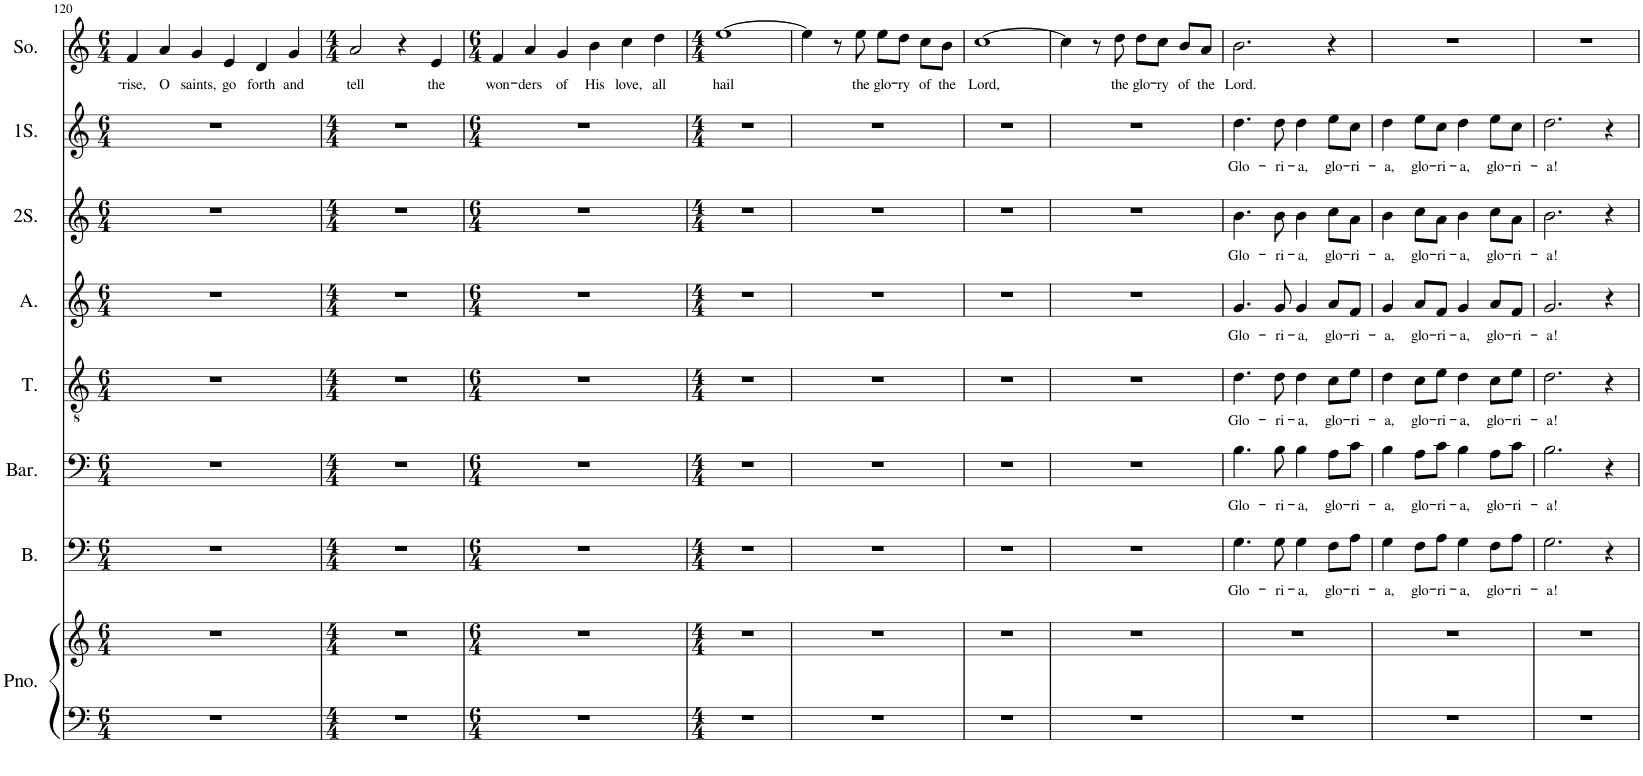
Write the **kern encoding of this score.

**kern	**kern	**kern	**text	**kern	**text	**kern	**text	**kern	**text	**kern	**text	**kern	**text	**kern	**text
*part8	*part8	*part7	*part7	*part6	*part6	*part5	*part5	*part4	*part4	*part3	*part3	*part2	*part2	*part1	*part1
*staff9	*staff8	*staff7	*staff7	*staff6	*staff6	*staff5	*staff5	*staff4	*staff4	*staff3	*staff3	*staff2	*staff2	*staff1	*staff1
*I"Piano	*	*I"Bass	*	*I"Baritone	*	*I"Tenor	*	*I"Alto	*	*I"2.Soprano	*	*I"1.Soprano	*	*I"Solo	*
*I'Pno.	*	*I'B.	*	*I'Bar.	*	*I'T.	*	*I'A.	*	*I'2S.	*	*I'1S.	*	*I'So.	*
!!LO:PB:g=z
*clefF4	*clefG2	*clefF4	*	*clefF4	*	*clefGv2	*	*clefG2	*	*clefG2	*	*clefG2	*	*clefG2	*
*k[]	*k[]	*k[]	*	*k[]	*	*k[]	*	*k[]	*	*k[]	*	*k[]	*	*k[]	*
*M6/4	*M6/4	*M6/4	*	*M6/4	*	*M6/4	*	*M6/4	*	*M6/4	*	*M6/4	*	*M6/4	*
=120	=120	=120	=120	=120	=120	=120	=120	=120	=120	=120	=120	=120	=120	=120	=120
!	!	!	!	!	!	!	!	!	!	!	!	!	!	!	!LO:LY:b
1.r	1.r	1.r	.	1.r	.	1.r	.	1.r	.	1.r	.	1.r	.	4f/	-rise,
!	!	!	!	!	!	!	!	!	!	!	!	!	!	!	!LO:LY:b
.	.	.	.	.	.	.	.	.	.	.	.	.	.	4a/	O
!	!	!	!	!	!	!	!	!	!	!	!	!	!	!	!LO:LY:b
.	.	.	.	.	.	.	.	.	.	.	.	.	.	4g/	saints,
!	!	!	!	!	!	!	!	!	!	!	!	!	!	!	!LO:LY:b
.	.	.	.	.	.	.	.	.	.	.	.	.	.	4e/	go
!	!	!	!	!	!	!	!	!	!	!	!	!	!	!	!LO:LY:b
.	.	.	.	.	.	.	.	.	.	.	.	.	.	4d/	forth
!	!	!	!	!	!	!	!	!	!	!	!	!	!	!	!LO:LY:b
.	.	.	.	.	.	.	.	.	.	.	.	.	.	4g/	and
=121	=121	=121	=121	=121	=121	=121	=121	=121	=121	=121	=121	=121	=121	=121	=121
*M4/4	*M4/4	*M4/4	*	*M4/4	*	*M4/4	*	*M4/4	*	*M4/4	*	*M4/4	*	*M4/4	*
!	!	!	!	!	!	!	!	!	!	!	!	!	!	!	!LO:LY:b
1r	1r	1r	.	1r	.	1r	.	1r	.	1r	.	1r	.	2a/	tell
.	.	.	.	.	.	.	.	.	.	.	.	.	.	4r	.
!	!	!	!	!	!	!	!	!	!	!	!	!	!	!	!LO:LY:b
.	.	.	.	.	.	.	.	.	.	.	.	.	.	4e/	the
=122	=122	=122	=122	=122	=122	=122	=122	=122	=122	=122	=122	=122	=122	=122	=122
*M6/4	*M6/4	*M6/4	*	*M6/4	*	*M6/4	*	*M6/4	*	*M6/4	*	*M6/4	*	*M6/4	*
!	!	!	!	!	!	!	!	!	!	!	!	!	!	!	!LO:LY:b
1.r	1.r	1.r	.	1.r	.	1.r	.	1.r	.	1.r	.	1.r	.	4f/	won-
!	!	!	!	!	!	!	!	!	!	!	!	!	!	!	!LO:LY:b
.	.	.	.	.	.	.	.	.	.	.	.	.	.	4a/	-ders
!	!	!	!	!	!	!	!	!	!	!	!	!	!	!	!LO:LY:b
.	.	.	.	.	.	.	.	.	.	.	.	.	.	4g/	of
!	!	!	!	!	!	!	!	!	!	!	!	!	!	!	!LO:LY:b
.	.	.	.	.	.	.	.	.	.	.	.	.	.	4b\	His
!	!	!	!	!	!	!	!	!	!	!	!	!	!	!	!LO:LY:b
.	.	.	.	.	.	.	.	.	.	.	.	.	.	4cc\	love,
!	!	!	!	!	!	!	!	!	!	!	!	!	!	!	!LO:LY:b
.	.	.	.	.	.	.	.	.	.	.	.	.	.	4dd\	all
=123	=123	=123	=123	=123	=123	=123	=123	=123	=123	=123	=123	=123	=123	=123	=123
*M4/4	*M4/4	*M4/4	*	*M4/4	*	*M4/4	*	*M4/4	*	*M4/4	*	*M4/4	*	*M4/4	*
!	!	!	!	!	!	!	!	!	!	!	!	!	!	!	!LO:LY:b
1r	1r	1r	.	1r	.	1r	.	1r	.	1r	.	1r	.	[1ee	hail
=124	=124	=124	=124	=124	=124	=124	=124	=124	=124	=124	=124	=124	=124	=124	=124
1r	1r	1r	.	1r	.	1r	.	1r	.	1r	.	1r	.	4ee\]	.
.	.	.	.	.	.	.	.	.	.	.	.	.	.	8r	.
!	!	!	!	!	!	!	!	!	!	!	!	!	!	!	!LO:LY:b
.	.	.	.	.	.	.	.	.	.	.	.	.	.	8ee\	the
!	!	!	!	!	!	!	!	!	!	!	!	!	!	!	!LO:LY:b
.	.	.	.	.	.	.	.	.	.	.	.	.	.	8ee\L	glo-
!	!	!	!	!	!	!	!	!	!	!	!	!	!	!	!LO:LY:b
.	.	.	.	.	.	.	.	.	.	.	.	.	.	8dd\J	-ry
!	!	!	!	!	!	!	!	!	!	!	!	!	!	!	!LO:LY:b
.	.	.	.	.	.	.	.	.	.	.	.	.	.	8cc\L	of
!	!	!	!	!	!	!	!	!	!	!	!	!	!	!	!LO:LY:b
.	.	.	.	.	.	.	.	.	.	.	.	.	.	8b\J	the
=125	=125	=125	=125	=125	=125	=125	=125	=125	=125	=125	=125	=125	=125	=125	=125
!	!	!	!	!	!	!	!	!	!	!	!	!	!	!	!LO:LY:b
1r	1r	1r	.	1r	.	1r	.	1r	.	1r	.	1r	.	[1cc	Lord,
=126	=126	=126	=126	=126	=126	=126	=126	=126	=126	=126	=126	=126	=126	=126	=126
1r	1r	1r	.	1r	.	1r	.	1r	.	1r	.	1r	.	4cc\]	.
.	.	.	.	.	.	.	.	.	.	.	.	.	.	8r	.
!	!	!	!	!	!	!	!	!	!	!	!	!	!	!	!LO:LY:b
.	.	.	.	.	.	.	.	.	.	.	.	.	.	8dd\	the
!	!	!	!	!	!	!	!	!	!	!	!	!	!	!	!LO:LY:b
.	.	.	.	.	.	.	.	.	.	.	.	.	.	8dd\L	glo-
!	!	!	!	!	!	!	!	!	!	!	!	!	!	!	!LO:LY:b
.	.	.	.	.	.	.	.	.	.	.	.	.	.	8cc\J	-ry
!	!	!	!	!	!	!	!	!	!	!	!	!	!	!	!LO:LY:b
.	.	.	.	.	.	.	.	.	.	.	.	.	.	8b/L	of
!	!	!	!	!	!	!	!	!	!	!	!	!	!	!	!LO:LY:b
.	.	.	.	.	.	.	.	.	.	.	.	.	.	8a/J	the
=127	=127	=127	=127	=127	=127	=127	=127	=127	=127	=127	=127	=127	=127	=127	=127
!	!	!	!LO:LY:b	!	!LO:LY:b	!	!LO:LY:b	!	!LO:LY:b	!	!LO:LY:b	!	!LO:LY:b	!	!LO:LY:b
1r	1r	4.G\	Glo-	4.B\	Glo-	4.d\	Glo-	4.g/	Glo-	4.b\	Glo-	4.dd\	Glo-	2.b\	Lord.
!	!	!	!LO:LY:b	!	!LO:LY:b	!	!LO:LY:b	!	!LO:LY:b	!	!LO:LY:b	!	!LO:LY:b	!	!
.	.	8G\	-ri-	8B\	-ri-	8d\	-ri-	8g/	-ri-	8b\	-ri-	8dd\	-ri-	.	.
!	!	!	!LO:LY:b	!	!LO:LY:b	!	!LO:LY:b	!	!LO:LY:b	!	!LO:LY:b	!	!LO:LY:b	!	!
.	.	4G\	-a,	4B\	-a,	4d\	-a,	4g/	-a,	4b\	-a,	4dd\	-a,	.	.
!	!	!	!LO:LY:b	!	!LO:LY:b	!	!LO:LY:b	!	!LO:LY:b	!	!LO:LY:b	!	!LO:LY:b	!	!
.	.	8F\L	glo-	8A\L	glo-	8c\L	glo-	8a/L	glo-	8cc\L	glo-	8ee\L	glo-	4r	.
!	!	!	!LO:LY:b	!	!LO:LY:b	!	!LO:LY:b	!	!LO:LY:b	!	!LO:LY:b	!	!LO:LY:b	!	!
.	.	8A\J	-ri-	8c\J	-ri-	8e\J	-ri-	8f/J	-ri-	8a\J	-ri-	8cc\J	-ri-	.	.
=128	=128	=128	=128	=128	=128	=128	=128	=128	=128	=128	=128	=128	=128	=128	=128
!	!	!	!LO:LY:b	!	!LO:LY:b	!	!LO:LY:b	!	!LO:LY:b	!	!LO:LY:b	!	!LO:LY:b	!	!
1r	1r	4G\	-a,	4B\	-a,	4d\	-a,	4g/	-a,	4b\	-a,	4dd\	-a,	1r	.
!	!	!	!LO:LY:b	!	!LO:LY:b	!	!LO:LY:b	!	!LO:LY:b	!	!LO:LY:b	!	!LO:LY:b	!	!
.	.	8F\L	glo-	8A\L	glo-	8c\L	glo-	8a/L	glo-	8cc\L	glo-	8ee\L	glo-	.	.
!	!	!	!LO:LY:b	!	!LO:LY:b	!	!LO:LY:b	!	!LO:LY:b	!	!LO:LY:b	!	!LO:LY:b	!	!
.	.	8A\J	-ri-	8c\J	-ri-	8e\J	-ri-	8f/J	-ri-	8a\J	-ri-	8cc\J	-ri-	.	.
!	!	!	!LO:LY:b	!	!LO:LY:b	!	!LO:LY:b	!	!LO:LY:b	!	!LO:LY:b	!	!LO:LY:b	!	!
.	.	4G\	-a,	4B\	-a,	4d\	-a,	4g/	-a,	4b\	-a,	4dd\	-a,	.	.
!	!	!	!LO:LY:b	!	!LO:LY:b	!	!LO:LY:b	!	!LO:LY:b	!	!LO:LY:b	!	!LO:LY:b	!	!
.	.	8F\L	glo-	8A\L	glo-	8c\L	glo-	8a/L	glo-	8cc\L	glo-	8ee\L	glo-	.	.
!	!	!	!LO:LY:b	!	!LO:LY:b	!	!LO:LY:b	!	!LO:LY:b	!	!LO:LY:b	!	!LO:LY:b	!	!
.	.	8A\J	-ri-	8c\J	-ri-	8e\J	-ri-	8f/J	-ri-	8a\J	-ri-	8cc\J	-ri-	.	.
=129	=129	=129	=129	=129	=129	=129	=129	=129	=129	=129	=129	=129	=129	=129	=129
!	!	!	!LO:LY:b	!	!LO:LY:b	!	!LO:LY:b	!	!LO:LY:b	!	!LO:LY:b	!	!LO:LY:b	!	!
1r	1r	2.G\	-a!	2.B\	-a!	2.d\	-a!	2.g/	-a!	2.b\	-a!	2.dd\	-a!	1r	.
.	.	4r	.	4r	.	4r	.	4r	.	4r	.	4r	.	.	.
=	=	=	=	=	=	=	=	=	=	=	=	=	=	=	=
*-	*-	*-	*-	*-	*-	*-	*-	*-	*-	*-	*-	*-	*-	*-	*-
